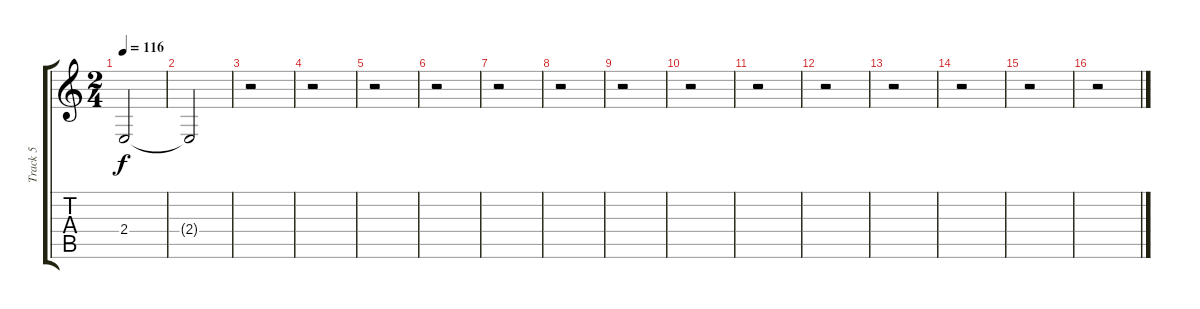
\track ("Track 5" "Track 5") {instrument pad8sweep}
\staff {score tabs}
\tuning (E4 B3 G3 D3 A2 E2) {hide}
\ts (2 4)
\tempo 116
\clef g2
\ks c
2.4.2{dy f} |
2.4{t}.2 |
r.2 |
r.2 |
r.2 |
r.2 |
r.2 |
r.2 |
r.2 |
r.2 |
r.2 |
r.2 |
r.2 |
r.2 |
r.2 |
r.2
